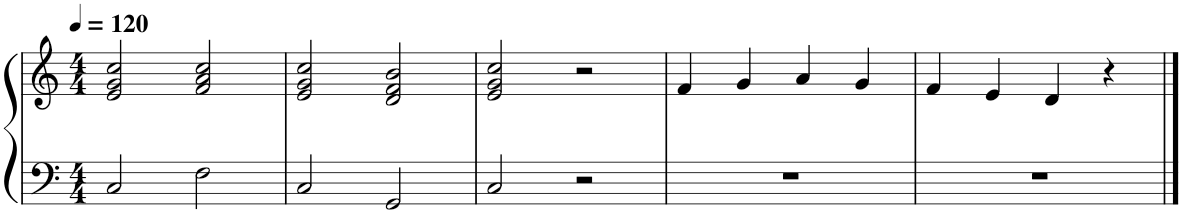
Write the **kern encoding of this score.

**kern	**kern
*part1	*part1
*staff2	*staff1
*I"Piano	*
*I'Pno.	*
*clefF4	*clefG2
*k[]	*k[]
*M4/4	*M4/4
*MM120	*MM120
=1	=1
2C/	2e/ 2g/ 2cc/
2F\	2f/ 2a/ 2cc/
=2	=2
2C/	2e/ 2g/ 2cc/
2GG/	2d/ 2f/ 2b/
=3	=3
2C/	2e/ 2g/ 2cc/
2r	2r
=4	=4
1r	4f/
.	4g/
.	4a/
.	4g/
=5	=5
1r	4f/
.	4e/
.	4d/
.	4r
==	==
*-	*-
